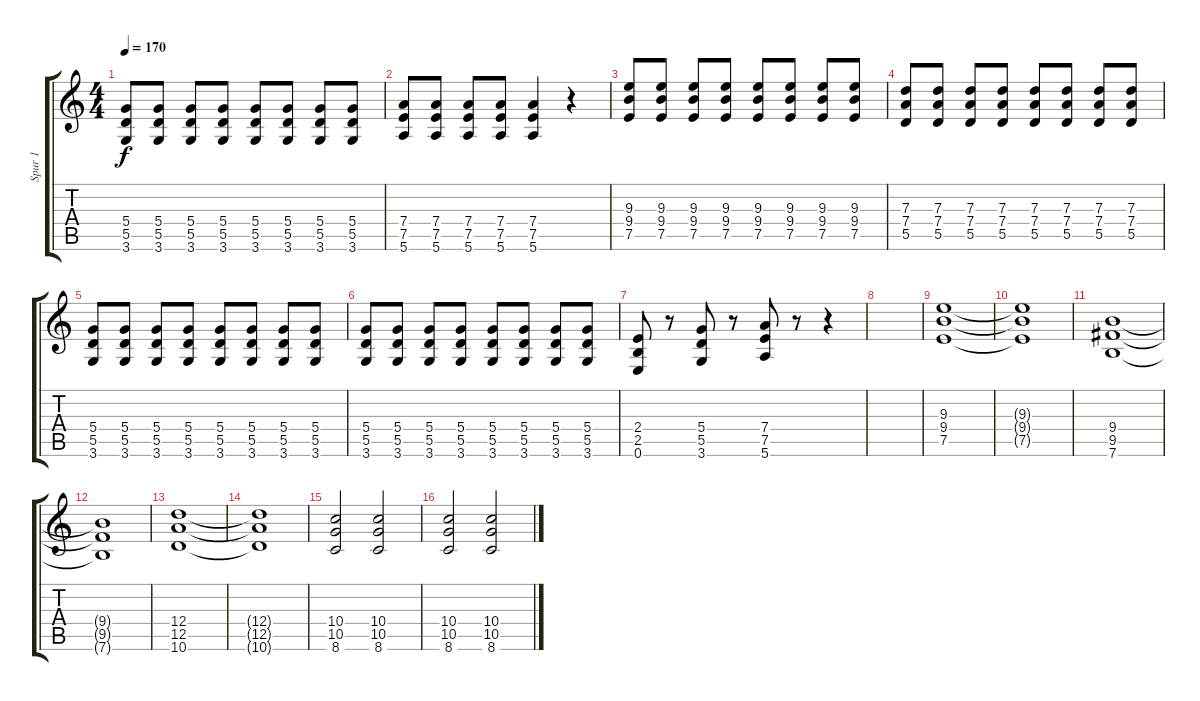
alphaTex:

\track ("Spur 1" "Spur 1") {instrument overdrivenguitar}
\staff {score tabs}
\tuning (E4 B3 G3 D3 A2 E2) {hide}
\ts (4 4)
\tempo 170
\clef g2
\ks c
(5.4 5.5 3.6).8{dy f} (5.4 5.5 3.6).8 (5.4 5.5 3.6).8 (5.4 5.5 3.6).8 (5.4 5.5 3.6).8 (5.4 5.5 3.6).8 (5.4 5.5 3.6).8 (5.4 5.5 3.6).8 |
(7.4 7.5 5.6).8 (7.4 7.5 5.6).8 (7.4 7.5 5.6).8 (7.4 7.5 5.6).8 (7.4 7.5 5.6).4 r.4 |
(9.3 9.4 7.5).8 (9.3 9.4 7.5).8 (9.3 9.4 7.5).8 (9.3 9.4 7.5).8 (9.3 9.4 7.5).8 (9.3 9.4 7.5).8 (9.3 9.4 7.5).8 (9.3 9.4 7.5).8 |
(7.3 7.4 5.5).8 (7.3 7.4 5.5).8 (7.3 7.4 5.5).8 (7.3 7.4 5.5).8 (7.3 7.4 5.5).8 (7.3 7.4 5.5).8 (7.3 7.4 5.5).8 (7.3 7.4 5.5).8 |
(5.4 5.5 3.6).8 (5.4 5.5 3.6).8 (5.4 5.5 3.6).8 (5.4 5.5 3.6).8 (5.4 5.5 3.6).8 (5.4 5.5 3.6).8 (5.4 5.5 3.6).8 (5.4 5.5 3.6).8 |
(5.4 5.5 3.6).8 (5.4 5.5 3.6).8 (5.4 5.5 3.6).8 (5.4 5.5 3.6).8 (5.4 5.5 3.6).8 (5.4 5.5 3.6).8 (5.4 5.5 3.6).8 (5.4 5.5 3.6).8 |
(2.4 2.5 0.6).8 r.8 (5.4 5.5 3.6).8 r.8 (7.4 7.5 5.6).8 r.8 r.4 |
|
(9.3 9.4 7.5).1 |
(9.3{t} 9.4{t} 7.5{t}).1 |
(9.4 9.5 7.6).1 |
(9.4{t} 9.5{t} 7.6{t}).1 |
(12.4 12.5 10.6).1 |
(12.4{t} 12.5{t} 10.6{t}).1 |
(10.4 10.5 8.6).2 (10.4 10.5 8.6).2 |
(10.4 10.5 8.6).2 (10.4 10.5 8.6).2
